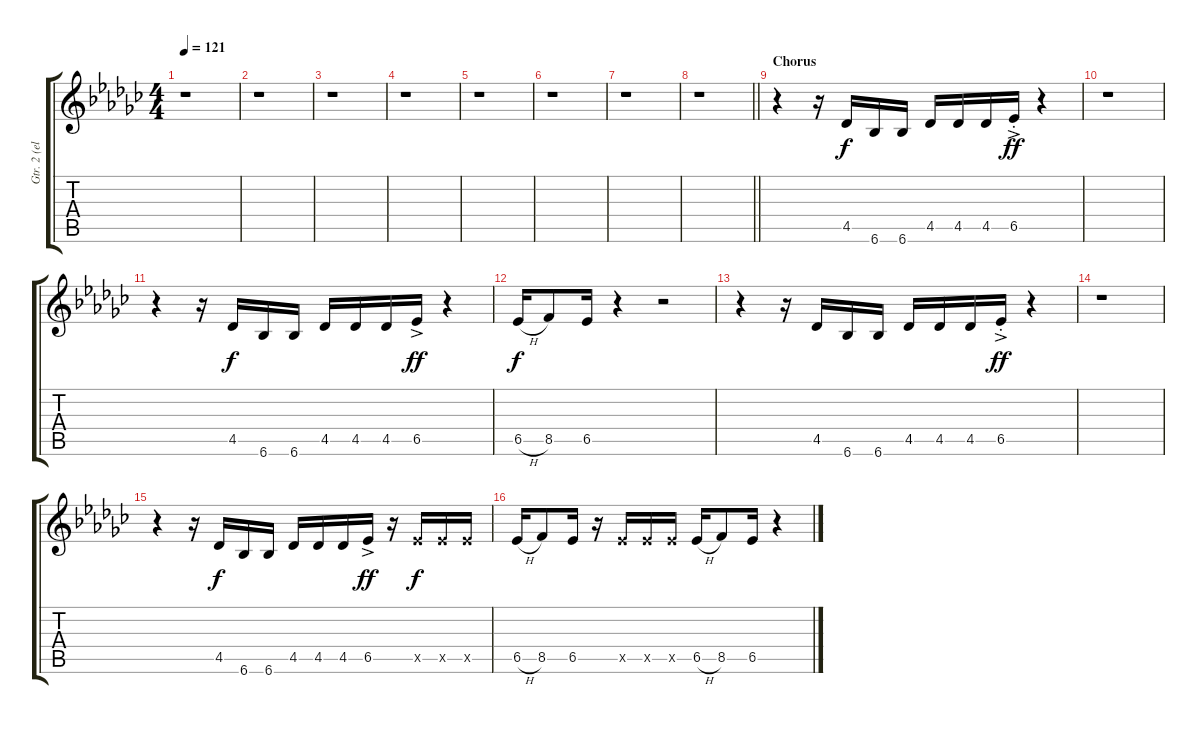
\track ("Gtr. 2 (elec.)" "Gtr. 2 (el") {instrument electricguitarclean}
\staff {score tabs}
\tuning (E4 B3 G3 D3 A2 E2) {hide}
\ts (4 4)
\tempo 121
\clef g2
\ks ebminor
r.1{dy ff} |
r.1 |
r.1 |
r.1 |
r.1 |
r.1 |
r.1 |
\barLineRight lightlight
r.1 |
\section ("" "Chorus")
r.4 r.16 4.5.16{dy f} 6.6.16 6.6.16 4.5.16 4.5.16 4.5.16 6.5{ac st}.16{dy ff} r.4 |
r.1 |
r.4 r.16 4.5.16{dy f} 6.6.16 6.6.16 4.5.16 4.5.16 4.5.16 6.5{ac}.16{dy ff} r.4 |
6.5{h}.16{dy f} 8.5.8 6.5.16 r.4 r.2 |
r.4 r.16 4.5.16 6.6.16 6.6.16 4.5.16 4.5.16 4.5.16 6.5{ac st}.16{dy ff} r.4 |
r.1 |
r.4 r.16 4.5.16{dy f} 6.6.16 6.6.16 4.5.16 4.5.16 4.5.16 6.5{ac}.16{dy ff} r.16 6.5{x}.16{dy f} 6.5{x}.16 6.5{x}.16 |
6.5{h}.16 8.5.8 6.5.16 r.16 6.5{x}.16 6.5{x}.16 6.5{x}.16 6.5{h}.16 8.5.8 6.5.16 r.4
